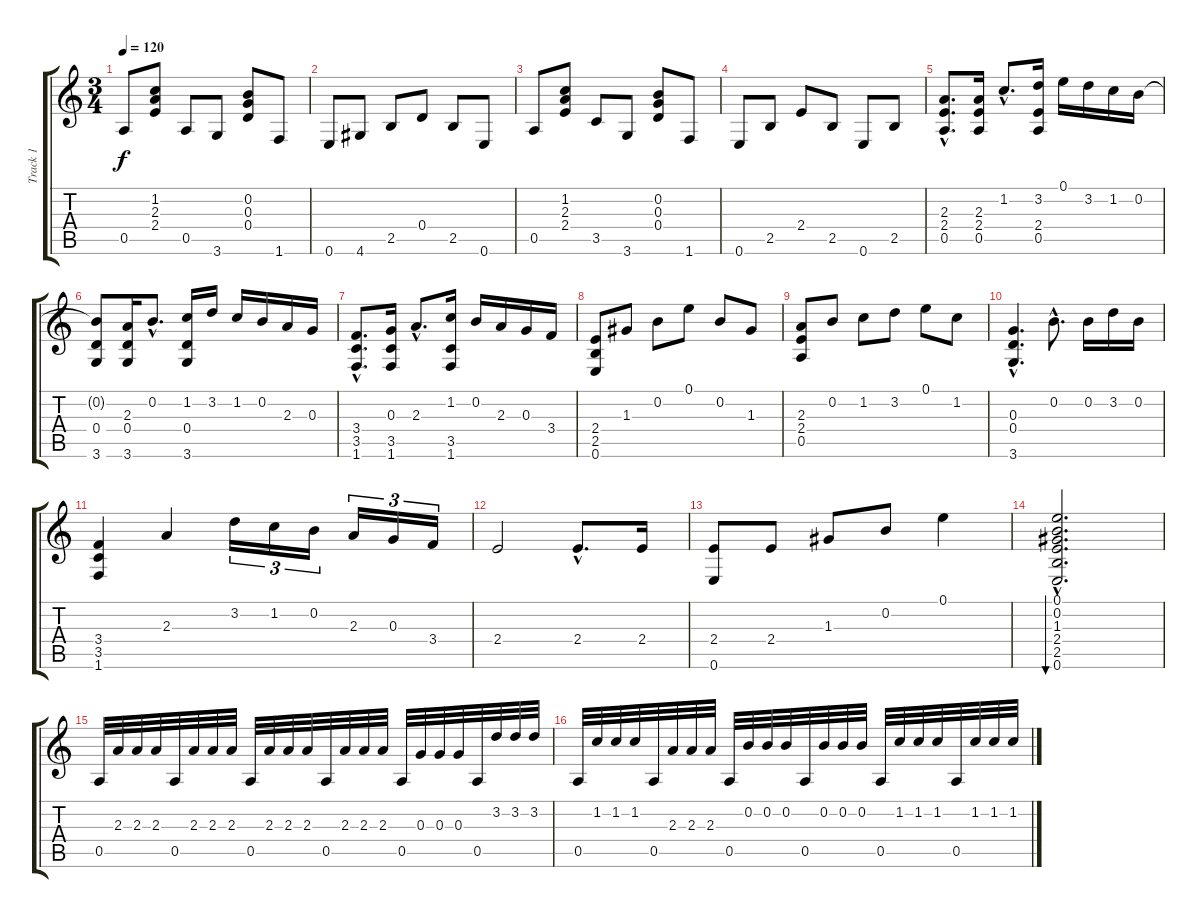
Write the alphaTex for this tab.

\track ("Track 1" "Track 1") {instrument acousticguitarnylon}
\staff {score tabs}
\tuning (E4 B3 G3 D3 A2 E2) {hide}
\ts (3 4)
\tempo 120
\clef g2
\ks c
0.5.8{dy f} (1.2 2.3 2.4).8 0.5.8 3.6.8 (0.2 0.3 0.4).8 1.6.8 |
0.6.8 4.6.8 2.5.8 0.4.8 2.5.8 0.6.8 |
0.5.8 (1.2 2.3 2.4).8 3.5.8 3.6.8 (0.2 0.3 0.4).8 1.6.8 |
0.6.8 2.5.8 2.4.8 2.5.8 0.6.8 2.5.8 |
(2.3{hac} 2.4{hac} 0.5{hac}).8{d} (2.3 2.4 0.5).16 1.2{hac}.8{d} (3.2 2.4 0.5).16 0.1.16 3.2.16 1.2.16 0.2.16 |
(0.2{t} 0.4 3.6).8 (2.3 0.4 3.6).16 0.2{hac}.8{d} (1.2 0.4 3.6).16 3.2.16 1.2.16 0.2.16 2.3.16 0.3.16 |
(3.4{hac} 3.5{hac} 1.6{hac}).8{d} (0.3 3.5 1.6).16 2.3{hac}.8{d} (1.2 3.5 1.6).16 0.2.16 2.3.16 0.3.16 3.4.16 |
(2.4 2.5 0.6).8 1.3.8 0.2.8 0.1.8 0.2.8 1.3.8 |
(2.3 2.4 0.5).8 0.2.8 1.2.8 3.2.8 0.1.8 1.2.8 |
(0.3{hac} 0.4{hac} 3.6{hac}).4{d} 0.2{hac}.8{d} 0.2.16 3.2.16 0.2.16 |
(3.4 3.5 1.6).4 2.3.4 3.2.16{tu (3 2)} 1.2.16{tu (3 2)} 0.2.16{tu (3 2)} 2.3.16{tu (3 2)} 0.3.16{tu (3 2)} 3.4.16{tu (3 2)} |
2.4.2 2.4{hac}.8{d} 2.4.16 |
(2.4 0.6).8 2.4.8 1.3.8 0.2.8 0.1.4 |
(0.1{hac} 0.2{hac} 1.3{hac} 2.4{hac} 2.5{hac} 0.6{hac}).2{d bu 240} |
0.5.32 2.3.32 2.3.32 2.3.32 0.5.32 2.3.32 2.3.32 2.3.32 0.5.32 2.3.32 2.3.32 2.3.32 0.5.32 2.3.32 2.3.32 2.3.32 0.5.32 0.3.32 0.3.32 0.3.32 0.5.32 3.2.32 3.2.32 3.2.32 |
0.5.32 1.2.32 1.2.32 1.2.32 0.5.32 2.3.32 2.3.32 2.3.32 0.5.32 0.2.32 0.2.32 0.2.32 0.5.32 0.2.32 0.2.32 0.2.32 0.5.32 1.2.32 1.2.32 1.2.32 0.5.32 1.2.32 1.2.32 1.2.32
